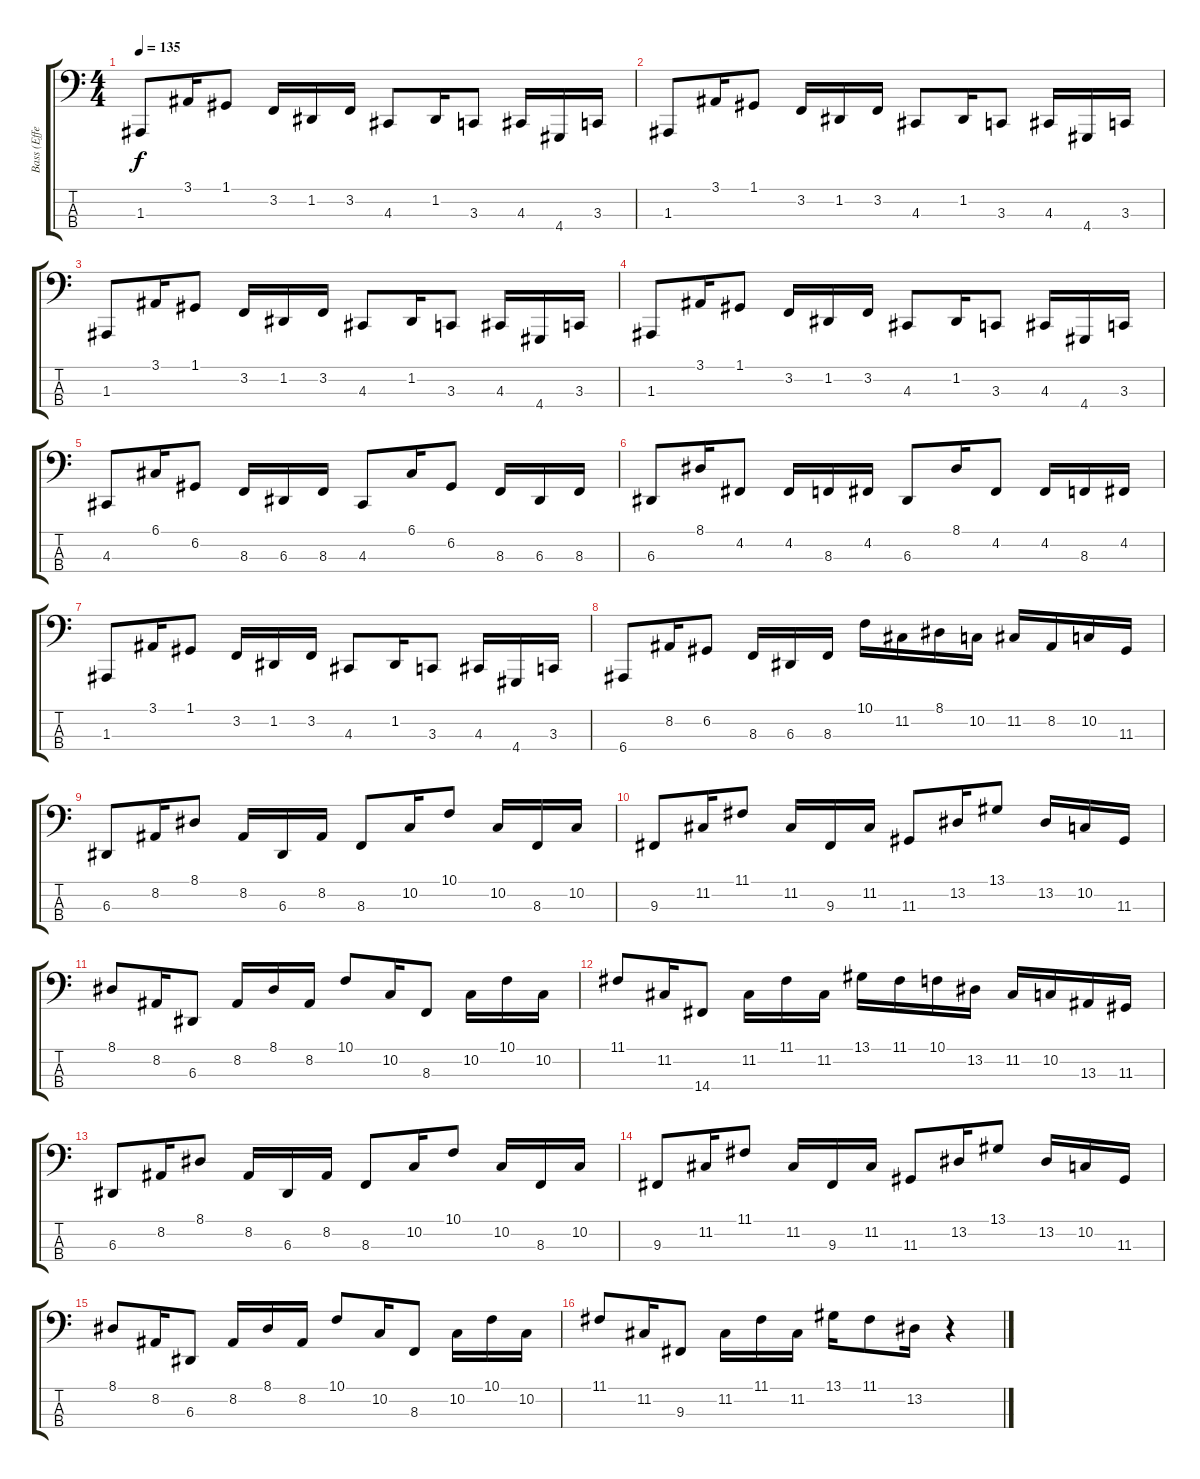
\track ("Bass (Effects)" "Bass (Effe") {instrument lead2sawtooth}
\staff {score tabs}
\tuning (G2 D2 A1 E1) {hide}
\ts (4 4)
\tempo 135
\clef f4
\ks c
1.3.8{dy f} 3.1.16 1.1.8 3.2.16 1.2.16 3.2.16 4.3.8 1.2.16 3.3.8 4.3.16 4.4.16 3.3.16 |
1.3.8 3.1.16 1.1.8 3.2.16 1.2.16 3.2.16 4.3.8 1.2.16 3.3.8 4.3.16 4.4.16 3.3.16 |
1.3.8 3.1.16 1.1.8 3.2.16 1.2.16 3.2.16 4.3.8 1.2.16 3.3.8 4.3.16 4.4.16 3.3.16 |
1.3.8 3.1.16 1.1.8 3.2.16 1.2.16 3.2.16 4.3.8 1.2.16 3.3.8 4.3.16 4.4.16 3.3.16 |
4.3.8 6.1.16 6.2.8 8.3.16 6.3.16 8.3.16 4.3.8 6.1.16 6.2.8 8.3.16 6.3.16 8.3.16 |
6.3.8 8.1.16 4.2.8 4.2.16 8.3.16 4.2.16 6.3.8 8.1.16 4.2.8 4.2.16 8.3.16 4.2.16 |
1.3.8 3.1.16 1.1.8 3.2.16 1.2.16 3.2.16 4.3.8 1.2.16 3.3.8 4.3.16 4.4.16 3.3.16 |
6.4.8 8.2.16 6.2.8 8.3.16 6.3.16 8.3.16 10.1.16 11.2.16 8.1.16 10.2.16 11.2.16 8.2.16 10.2.16 11.3.16 |
6.3.8 8.2.16 8.1.8 8.2.16 6.3.16 8.2.16 8.3.8 10.2.16 10.1.8 10.2.16 8.3.16 10.2.16 |
9.3.8 11.2.16 11.1.8 11.2.16 9.3.16 11.2.16 11.3.8 13.2.16 13.1.8 13.2.16 10.2.16 11.3.16 |
8.1.8 8.2.16 6.3.8 8.2.16 8.1.16 8.2.16 10.1.8 10.2.16 8.3.8 10.2.16 10.1.16 10.2.16 |
11.1.8 11.2.16 14.4.8 11.2.16 11.1.16 11.2.16 13.1.16 11.1.16 10.1.16 13.2.16 11.2.16 10.2.16 13.3.16 11.3.16 |
6.3.8 8.2.16 8.1.8 8.2.16 6.3.16 8.2.16 8.3.8 10.2.16 10.1.8 10.2.16 8.3.16 10.2.16 |
9.3.8 11.2.16 11.1.8 11.2.16 9.3.16 11.2.16 11.3.8 13.2.16 13.1.8 13.2.16 10.2.16 11.3.16 |
8.1.8 8.2.16 6.3.8 8.2.16 8.1.16 8.2.16 10.1.8 10.2.16 8.3.8 10.2.16 10.1.16 10.2.16 |
11.1.8 11.2.16 9.3.8 11.2.16 11.1.16 11.2.16 13.1.16 11.1.8 13.2.16 r.4
